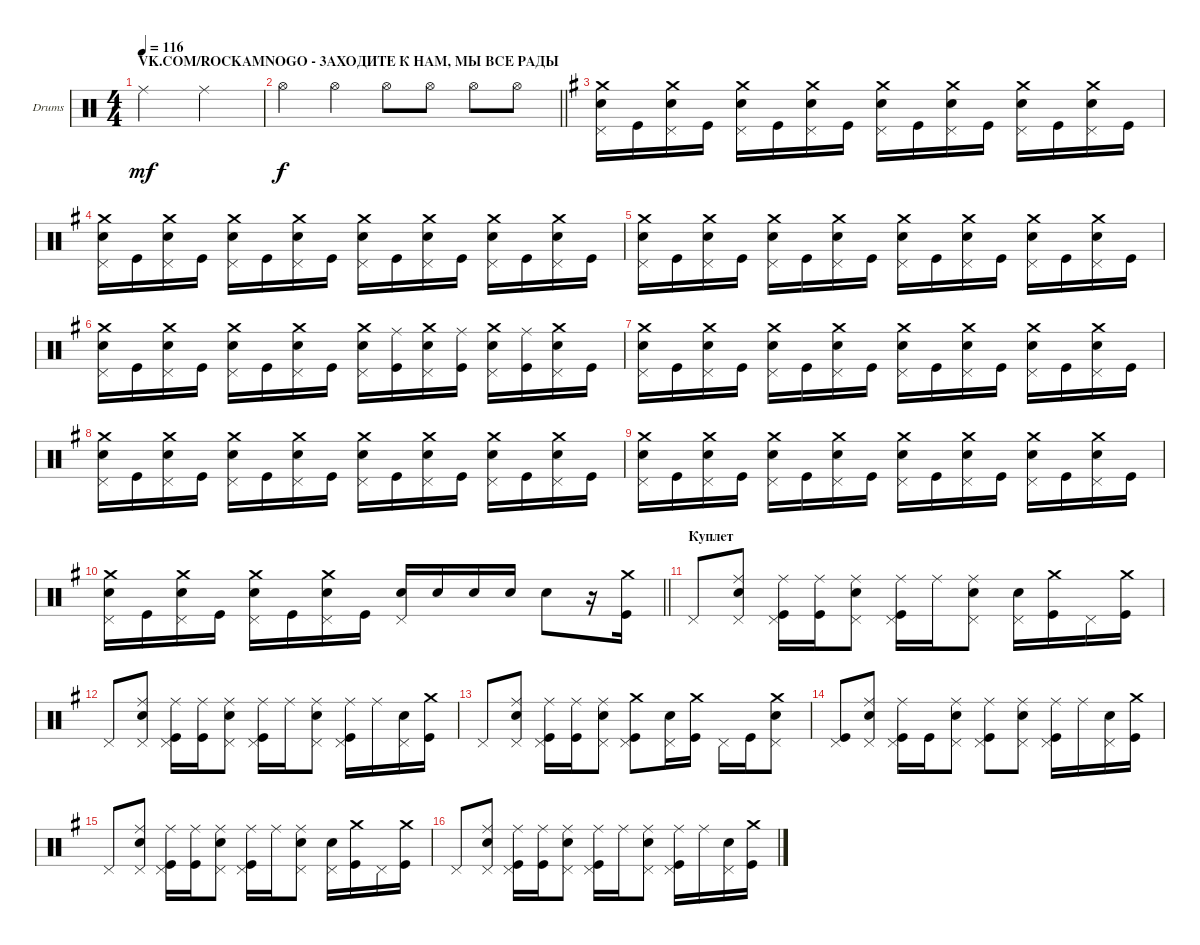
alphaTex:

\bracketExtendMode groupsimilarinstruments
\firstSystemTrackNameOrientation horizontal
\otherSystemsTrackNameOrientation horizontal
\track ("Максим Удалов" "Drums") {instrument percussion}
\staff {score}
\articulation defaults
\ts (4 4)
\section ("" "VK.COM/ROCKAMNOGO - 3АХОДИТЕ К НАМ, МЫ ВСЕ РАДЫ")
\tempo 116
\clef neutral
\ks c "Ride (middle)".2{dy mf} "Ride (middle)".2
|
\beaming (8 2 2 2 2)
\barLineRight lightlight "Hi-Hat (open)".4{dy f} "Hi-Hat (open)".4 "Hi-Hat (open)".8 "Hi-Hat (open)".8 "Hi-Hat (open)".8 "Hi-Hat (open)".8
|
\ks eminor
("Pedal Hi-Hat (hit)" "Snare (hit) 2" "Crash medium (hit)").16 "Kick (hit)".16 ("Pedal Hi-Hat (hit)" "Snare (hit) 2" "Crash medium (hit)").16 "Kick (hit)".16 ("Pedal Hi-Hat (hit)" "Snare (hit) 2" "Crash medium (hit)").16 "Kick (hit)".16 ("Pedal Hi-Hat (hit)" "Snare (hit) 2" "Crash medium (hit)").16 "Kick (hit)".16 ("Pedal Hi-Hat (hit)" "Snare (hit) 2" "Crash medium (hit)").16 "Kick (hit)".16 ("Pedal Hi-Hat (hit)" "Snare (hit) 2" "Crash medium (hit)").16 "Kick (hit)".16 ("Pedal Hi-Hat (hit)" "Snare (hit) 2" "Crash medium (hit)").16 "Kick (hit)".16 ("Pedal Hi-Hat (hit)" "Snare (hit) 2" "Crash medium (hit)").16 "Kick (hit)".16 |
("Pedal Hi-Hat (hit)" "Snare (hit) 2" "Crash medium (hit)").16 "Kick (hit)".16 ("Pedal Hi-Hat (hit)" "Snare (hit) 2" "Crash medium (hit)").16 "Kick (hit)".16 ("Pedal Hi-Hat (hit)" "Snare (hit) 2" "Crash medium (hit)").16 "Kick (hit)".16 ("Pedal Hi-Hat (hit)" "Snare (hit) 2" "Crash medium (hit)").16 "Kick (hit)".16 ("Pedal Hi-Hat (hit)" "Snare (hit) 2" "Crash medium (hit)").16 "Kick (hit)".16 ("Pedal Hi-Hat (hit)" "Snare (hit) 2" "Crash medium (hit)").16 "Kick (hit)".16 ("Pedal Hi-Hat (hit)" "Snare (hit) 2" "Crash medium (hit)").16 "Kick (hit)".16 ("Pedal Hi-Hat (hit)" "Snare (hit) 2" "Crash medium (hit)").16 "Kick (hit)".16 |
("Pedal Hi-Hat (hit)" "Snare (hit) 2" "Crash medium (hit)").16 "Kick (hit)".16 ("Pedal Hi-Hat (hit)" "Snare (hit) 2" "Crash medium (hit)").16 "Kick (hit)".16 ("Pedal Hi-Hat (hit)" "Snare (hit) 2" "Crash medium (hit)").16 "Kick (hit)".16 ("Pedal Hi-Hat (hit)" "Snare (hit) 2" "Crash medium (hit)").16 "Kick (hit)".16 ("Pedal Hi-Hat (hit)" "Snare (hit) 2" "Crash medium (hit)").16 "Kick (hit)".16 ("Pedal Hi-Hat (hit)" "Snare (hit) 2" "Crash medium (hit)").16 "Kick (hit)".16 ("Pedal Hi-Hat (hit)" "Snare (hit) 2" "Crash medium (hit)").16 "Kick (hit)".16 ("Pedal Hi-Hat (hit)" "Snare (hit) 2" "Crash medium (hit)").16 "Kick (hit)".16 |
("Pedal Hi-Hat (hit)" "Snare (hit) 2" "Crash medium (hit)").16 "Kick (hit)".16 ("Pedal Hi-Hat (hit)" "Snare (hit) 2" "Crash medium (hit)").16 "Kick (hit)".16 ("Pedal Hi-Hat (hit)" "Snare (hit) 2" "Crash medium (hit)").16 "Kick (hit)".16 ("Pedal Hi-Hat (hit)" "Snare (hit) 2" "Crash medium (hit)").16 "Kick (hit)".16 ("Pedal Hi-Hat (hit)" "Snare (hit) 2" "Crash medium (hit)").16 ("Kick (hit)" "Ride (middle)").16 ("Pedal Hi-Hat (hit)" "Snare (hit) 2" "Crash medium (hit)").16 ("Kick (hit)" "Ride (middle)").16 ("Pedal Hi-Hat (hit)" "Snare (hit) 2" "Crash medium (hit)").16 ("Kick (hit)" "Ride (middle)").16 ("Pedal Hi-Hat (hit)" "Snare (hit) 2" "Crash medium (hit)").16 "Kick (hit)".16 |
("Pedal Hi-Hat (hit)" "Snare (hit) 2" "Crash medium (hit)").16 "Kick (hit)".16 ("Pedal Hi-Hat (hit)" "Snare (hit) 2" "Crash medium (hit)").16 "Kick (hit)".16 ("Pedal Hi-Hat (hit)" "Snare (hit) 2" "Crash medium (hit)").16 "Kick (hit)".16 ("Pedal Hi-Hat (hit)" "Snare (hit) 2" "Crash medium (hit)").16 "Kick (hit)".16 ("Pedal Hi-Hat (hit)" "Snare (hit) 2" "Crash medium (hit)").16 "Kick (hit)".16 ("Pedal Hi-Hat (hit)" "Snare (hit) 2" "Crash medium (hit)").16 "Kick (hit)".16 ("Pedal Hi-Hat (hit)" "Snare (hit) 2" "Crash medium (hit)").16 "Kick (hit)".16 ("Pedal Hi-Hat (hit)" "Snare (hit) 2" "Crash medium (hit)").16 "Kick (hit)".16 |
("Pedal Hi-Hat (hit)" "Snare (hit) 2" "Crash medium (hit)").16 "Kick (hit)".16 ("Pedal Hi-Hat (hit)" "Snare (hit) 2" "Crash medium (hit)").16 "Kick (hit)".16 ("Pedal Hi-Hat (hit)" "Snare (hit) 2" "Crash medium (hit)").16 "Kick (hit)".16 ("Pedal Hi-Hat (hit)" "Snare (hit) 2" "Crash medium (hit)").16 "Kick (hit)".16 ("Pedal Hi-Hat (hit)" "Snare (hit) 2" "Crash medium (hit)").16 "Kick (hit)".16 ("Pedal Hi-Hat (hit)" "Snare (hit) 2" "Crash medium (hit)").16 "Kick (hit)".16 ("Pedal Hi-Hat (hit)" "Snare (hit) 2" "Crash medium (hit)").16 "Kick (hit)".16 ("Pedal Hi-Hat (hit)" "Snare (hit) 2" "Crash medium (hit)").16 "Kick (hit)".16 |
("Pedal Hi-Hat (hit)" "Snare (hit) 2" "Crash medium (hit)").16 "Kick (hit)".16 ("Pedal Hi-Hat (hit)" "Snare (hit) 2" "Crash medium (hit)").16 "Kick (hit)".16 ("Pedal Hi-Hat (hit)" "Snare (hit) 2" "Crash medium (hit)").16 "Kick (hit)".16 ("Pedal Hi-Hat (hit)" "Snare (hit) 2" "Crash medium (hit)").16 "Kick (hit)".16 ("Pedal Hi-Hat (hit)" "Snare (hit) 2" "Crash medium (hit)").16 "Kick (hit)".16 ("Pedal Hi-Hat (hit)" "Snare (hit) 2" "Crash medium (hit)").16 "Kick (hit)".16 ("Pedal Hi-Hat (hit)" "Snare (hit) 2" "Crash medium (hit)").16 "Kick (hit)".16 ("Pedal Hi-Hat (hit)" "Snare (hit) 2" "Crash medium (hit)").16 "Kick (hit)".16 |
\barLineRight lightlight
("Pedal Hi-Hat (hit)" "Snare (hit) 2" "Crash medium (hit)").16 "Kick (hit)".16 ("Pedal Hi-Hat (hit)" "Snare (hit) 2" "Crash medium (hit)").16 "Kick (hit)".16 ("Pedal Hi-Hat (hit)" "Snare (hit) 2" "Crash medium (hit)").16 "Kick (hit)".16 ("Pedal Hi-Hat (hit)" "Snare (hit) 2" "Crash medium (hit)").16 "Kick (hit)".16 ("Snare (hit) 2" "Pedal Hi-Hat (hit)").16 "Snare (hit) 2".16 "Snare (hit) 2".16 "Snare (hit) 2".16 "Snare (hit) 2".8 r.16 ("Kick (hit)" "Crash medium (hit)").16 |
\section ("" "Куплет")
"Pedal Hi-Hat (hit)".8 ("Snare (hit) 2" "Pedal Hi-Hat (hit)" "Ride (middle)").8 ("Kick (hit)" "Pedal Hi-Hat (hit)" "Ride (middle)").16 ("Kick (hit)" "Ride (middle)").16 ("Snare (hit) 2" "Pedal Hi-Hat (hit)" "Ride (middle)").8 ("Pedal Hi-Hat (hit)" "Kick (hit)" "Ride (middle)").16 "Ride (middle)".16 ("Snare (hit) 2" "Pedal Hi-Hat (hit)" "Ride (middle)").8 ("Snare (hit) 2" "Pedal Hi-Hat (hit)").16 ("Kick (hit)" "Crash medium (hit)").16 "Pedal Hi-Hat (hit)".16 ("Kick (hit)" "Crash medium (hit)").16 |
"Pedal Hi-Hat (hit)".8 ("Snare (hit) 2" "Pedal Hi-Hat (hit)" "Ride (middle)").8 ("Kick (hit)" "Pedal Hi-Hat (hit)" "Ride (middle)").16 ("Kick (hit)" "Ride (middle)").16 ("Snare (hit) 2" "Pedal Hi-Hat (hit)" "Ride (middle)").8 ("Kick (hit)" "Pedal Hi-Hat (hit)" "Ride (middle)").16 "Ride (middle)".16 ("Snare (hit) 2" "Pedal Hi-Hat (hit)" "Ride (middle)").8 ("Kick (hit)" "Ride (middle)" "Pedal Hi-Hat (hit)").16 "Ride (middle)".16 ("Snare (hit) 2" "Pedal Hi-Hat (hit)").16 ("Kick (hit)" "Crash medium (hit)").16 |
"Pedal Hi-Hat (hit)".8 ("Snare (hit) 2" "Ride (middle)" "Pedal Hi-Hat (hit)").8 ("Kick (hit)" "Ride (middle)" "Pedal Hi-Hat (hit)").16 ("Kick (hit)" "Ride (middle)").16 ("Snare (hit) 2" "Ride (middle)" "Pedal Hi-Hat (hit)").8 ("Kick (hit)" "Crash medium (hit)" "Pedal Hi-Hat (hit)").8 ("Snare (hit) 2" "Pedal Hi-Hat (hit)").16 ("Kick (hit)" "Crash medium (hit)").16 "Pedal Hi-Hat (hit)".16 "Kick (hit)".16 ("Snare (hit) 2" "Crash medium (hit)" "Pedal Hi-Hat (hit)").8 |
("Kick (hit)" "Pedal Hi-Hat (hit)").8 ("Snare (hit) 2" "Pedal Hi-Hat (hit)" "Ride (middle)").8 ("Kick (hit)" "Pedal Hi-Hat (hit)" "Ride (middle)").16 "Kick (hit)".16 ("Snare (hit) 2" "Pedal Hi-Hat (hit)" "Ride (middle)").8 ("Kick (hit)" "Pedal Hi-Hat (hit)" "Ride (middle)").8 ("Snare (hit) 2" "Pedal Hi-Hat (hit)" "Ride (middle)").8 ("Kick (hit)" "Pedal Hi-Hat (hit)" "Ride (middle)").16 "Ride (middle)".16 ("Snare (hit) 2" "Pedal Hi-Hat (hit)").16 ("Kick (hit)" "Crash medium (hit)").16 |
"Pedal Hi-Hat (hit)".8 ("Snare (hit) 2" "Pedal Hi-Hat (hit)" "Ride (middle)").8 ("Kick (hit)" "Pedal Hi-Hat (hit)" "Ride (middle)").16 ("Kick (hit)" "Ride (middle)").16 ("Snare (hit) 2" "Pedal Hi-Hat (hit)" "Ride (middle)").8 ("Pedal Hi-Hat (hit)" "Kick (hit)" "Ride (middle)").16 "Ride (middle)".16 ("Snare (hit) 2" "Pedal Hi-Hat (hit)" "Ride (middle)").8 ("Snare (hit) 2" "Pedal Hi-Hat (hit)").16 ("Kick (hit)" "Crash medium (hit)").16 "Pedal Hi-Hat (hit)".16 ("Kick (hit)" "Crash medium (hit)").16 |
"Pedal Hi-Hat (hit)".8 ("Snare (hit) 2" "Pedal Hi-Hat (hit)" "Ride (middle)").8 ("Kick (hit)" "Pedal Hi-Hat (hit)" "Ride (middle)").16 ("Kick (hit)" "Ride (middle)").16 ("Snare (hit) 2" "Pedal Hi-Hat (hit)" "Ride (middle)").8 ("Kick (hit)" "Pedal Hi-Hat (hit)" "Ride (middle)").16 "Ride (middle)".16 ("Snare (hit) 2" "Pedal Hi-Hat (hit)" "Ride (middle)").8 ("Kick (hit)" "Ride (middle)" "Pedal Hi-Hat (hit)").16 "Ride (middle)".16 ("Snare (hit) 2" "Pedal Hi-Hat (hit)").16 ("Kick (hit)" "Crash medium (hit)").16
